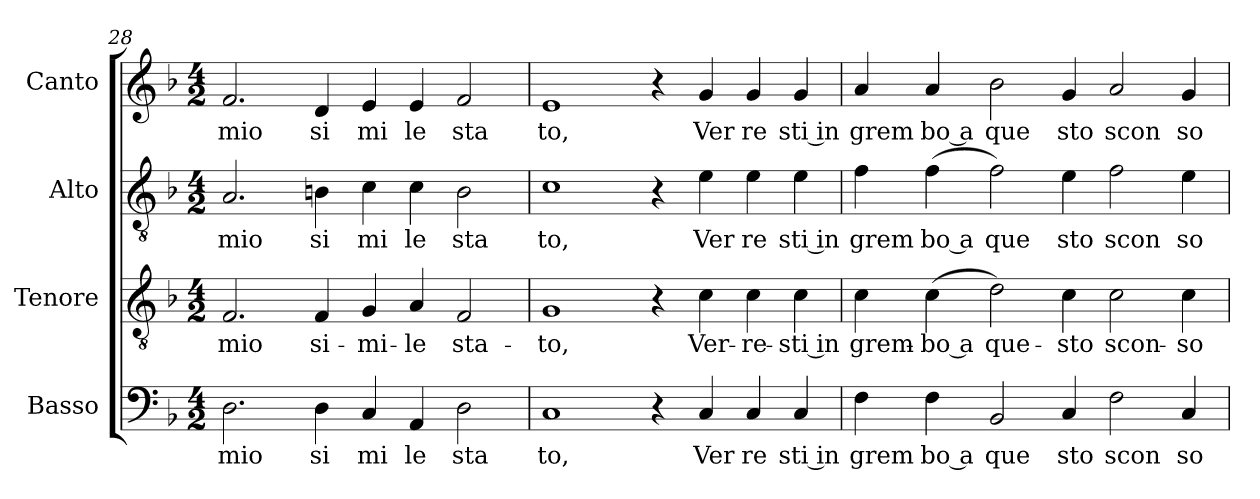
**kern	**text	**kern	**text	**kern	**text	**kern	**text
*part4	*part4	*part3	*part3	*part2	*part2	*part1	*part1
*staff4	*staff4	*staff3	*staff3	*staff2	*staff2	*staff1	*staff1
*I"Basso	*	*I"Tenore	*	*I"Alto	*	*I"Canto	*
*I'Basso	*	*I'Tenore	*	*I'Alto	*	*I'Canto	*
*clefF4	*	*clefGv2	*	*clefGv2	*	*clefG2	*
*ITrd-3c-5	*	*	*	*ITrd-3c-5	*	*ITrd-3c-5	*
*k[b-e-]	*	*k[b-]	*	*k[b-e-]	*	*k[b-e-]	*
*B-:	*	*F:	*	*B-:	*	*B-:	*
*M4/2	*	*M4/2	*	*M4/2	*	*M4/2	*
=28	=28	=28	=28	=28	=28	=28	=28
!	!LO:LY:b:cj	!	!LO:LY:b:cj	!	!LO:LY:b:cj	!	!LO:LY:b:cj
2.G\	mio	2.F/	mio	2.d/	mio	2.b-/	mio
!	!LO:LY:b:cj	!	!LO:LY:b:cj	!	!LO:LY:b:cj	!	!LO:LY:b:cj
4G\	si	4F/	si-	4en\	si	4g/	si
!	!LO:LY:b:cj	!	!LO:LY:b:cj	!	!LO:LY:b:cj	!	!LO:LY:b:cj
4F/	mi	4G/	-mi-	4f\	mi	4a/	mi
!	!LO:LY:b:cj	!	!LO:LY:b:cj	!	!LO:LY:b:cj	!	!LO:LY:b:cj
4D/	le	4A/	-le	4f\	le	4a/	le
!	!LO:LY:b:cj	!	!LO:LY:b:cj	!	!LO:LY:b:cj	!	!LO:LY:b:cj
2G\	sta	2F/	sta-	2e\	sta	2b-/	sta
=29	=29	=29	=29	=29	=29	=29	=29
!	!LO:LY:b:cj	!	!LO:LY:b:cj	!	!LO:LY:b:cj	!	!LO:LY:b:cj
1F	to,	1G	-to,	1f	to,	1a	to,
4r	.	4r	.	4r	.	4r	.
!	!LO:LY:b:cj	!	!LO:LY:b:cj	!	!LO:LY:b:cj	!	!LO:LY:b:cj
4F/	Ver	4c\	Ver-	4a\	Ver	4cc/	Ver
!	!LO:LY:b:cj	!	!LO:LY:b:cj	!	!LO:LY:b:cj	!	!LO:LY:b:cj
4F/	re	4c\	-re-	4a\	re	4cc/	re
!	!LO:LY:b:rj	!	!LO:LY:b:rj	!	!LO:LY:b:rj	!	!LO:LY:b:rj
4F/	sti in	4c\	-sti in	4a\	sti in	4cc/	sti in
=30	=30	=30	=30	=30	=30	=30	=30
!	!LO:LY:b:cj	!	!LO:LY:b:cj	!	!LO:LY:b:cj	!	!LO:LY:b:cj
4B-\	grem	4c\	grem-	4b-\	grem	4dd/	grem
!	!LO:LY:b:rj	!	!LO:LY:b:rj	!	!LO:LY:b:rj	!	!LO:LY:b:rj
4B-\	bo a	(<4c\	-bo a	(<4b-\	bo a	4dd/	bo a
!	!LO:LY:b:cj	!	!LO:LY:b:cj	!	!LO:LY:b:cj	!	!LO:LY:b:cj
2E-/	que	2d\)	que-	2b-\)	que	(2ee-\	que
!	!LO:LY:b:cj	!	!LO:LY:b:cj	!	!LO:LY:b:cj	!	!LO:LY:b:cj
4F/	sto	4c\	-sto	4a\	sto	4cc/	sto
!	!LO:LY:b:cj	!	!LO:LY:b:cj	!	!LO:LY:b:cj	!	!LO:LY:b:cj
2B-\	scon	2c\	scon-	2b-\	scon	2dd/	scon
!	!LO:LY:b:cj	!	!LO:LY:b:cj	!	!LO:LY:b:cj	!	!LO:LY:b:cj
4F/	so	4c\	-so-	4a\	so	4cc/	so
=	=	=	=	=	=	=	=
*-	*-	*-	*-	*-	*-	*-	*-
